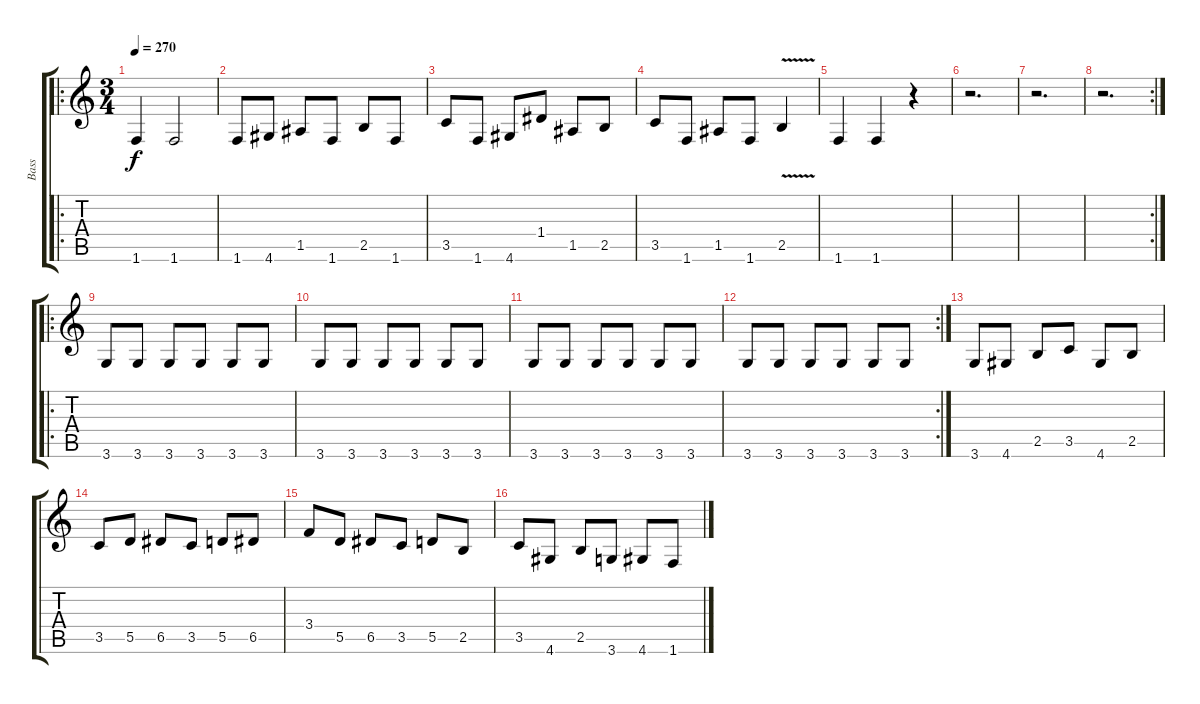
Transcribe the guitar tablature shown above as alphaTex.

\track ("Bass" "Bass") {instrument electricbassfinger}
\staff {score tabs}
\tuning (E4 B3 G3 D3 A2 E2) {hide}
\ro
\ts (3 4)
\tempo 270
\clef g2
\ks c
1.6.4{dy f} 1.6.2 |
1.6.8 4.6.8 1.5.8 1.6.8 2.5.8 1.6.8 |
3.5.8 1.6.8 4.6.8 1.4.8 1.5.8 2.5.8 |
3.5.8 1.6.8 1.5.8 1.6.8 2.5{v}.4 |
1.6.4 1.6.4 r.4 |
r.2{d} |
r.2{d} |
\rc 2
r.2{d} |
\ro
3.6.8 3.6.8 3.6.8 3.6.8 3.6.8 3.6.8 |
3.6.8 3.6.8 3.6.8 3.6.8 3.6.8 3.6.8 |
3.6.8 3.6.8 3.6.8 3.6.8 3.6.8 3.6.8 |
\rc 2
3.6.8 3.6.8 3.6.8 3.6.8 3.6.8 3.6.8 |
3.6.8 4.6.8 2.5.8 3.5.8 4.6.8 2.5.8 |
3.5.8 5.5.8 6.5.8 3.5.8 5.5.8 6.5.8 |
3.4.8 5.5.8 6.5.8 3.5.8 5.5.8 2.5.8 |
3.5.8 4.6.8 2.5.8 3.6.8 4.6.8 1.6.8
